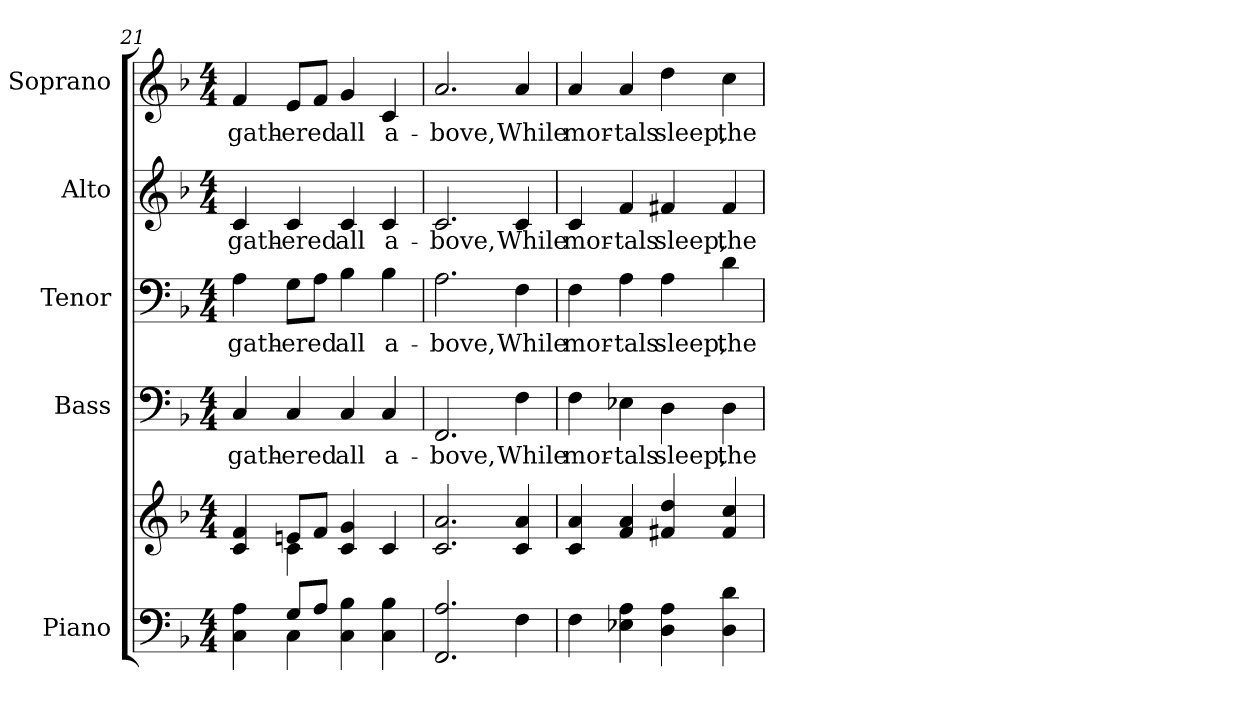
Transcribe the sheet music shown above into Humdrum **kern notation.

**kern	**kern	**kern	**text	**kern	**text	**kern	**text	**kern	**text
*part5	*part5	*part4	*part4	*part3	*part3	*part2	*part2	*part1	*part1
*staff6	*staff5	*staff4	*staff4	*staff3	*staff3	*staff2	*staff2	*staff1	*staff1
*I"Piano	*	*I"Bass	*	*I"Tenor	*	*I"Alto	*	*I"Soprano	*
*I'Pno.	*	*I'B.	*	*I'T.	*	*I'A.	*	*I'S.	*
!!LO:PB:g=z
*clefF4	*clefG2	*clefF4	*	*clefF4	*	*clefG2	*	*clefG2	*
*k[b-]	*k[b-]	*k[b-]	*	*k[b-]	*	*k[b-]	*	*k[b-]	*
*F:	*F:	*F:	*	*F:	*	*F:	*	*F:	*
*M4/4	*M4/4	*M4/4	*	*M4/4	*	*M4/4	*	*M4/4	*
=21	=21	=21	=21	=21	=21	=21	=21	=21	=21
*^	*^	*	*	*	*	*	*	*	*
!	!	!	!	!	!LO:LY:b:color=#000000	!	!	!	!	!	!
!	!	!	!	!	!	!	!LO:LY:b:color=#000000	!	!	!	!
!	!	!	!	!	!	!	!	!	!LO:LY:b:color=#000000	!	!
!	!	!	!	!	!	!	!	!	!	!	!LO:LY:b:color=#000000
4Ci\ 4Ai	4ryy	4ci/ 4fi	4ryy	4Ci/	gath-	4Ai\	gath-	4ci/	gath-	4fi/	gath-
!	!	!	!	!	!LO:LY:b:color=#000000	!	!	!	!	!	!
!	!	!	!	!	!	!	!LO:LY:b:color=#000000	!	!	!	!
!	!	!	!	!	!	!	!	!	!LO:LY:b:color=#000000	!	!
!	!	!	!	!	!	!	!	!	!	!	!LO:LY:b:color=#000000
8Gi/L	4Ci\	8eni/L	4ci\	4Ci/	-ered	8Gi\L	-ered	4ci/	-ered	8ei/L	-ered
8Ai/J	.	8fi/J	.	.	.	8Ai\J	.	.	.	8fi/J	.
!	!	!	!	!	!LO:LY:b:color=#000000	!	!	!	!	!	!
!	!	!	!	!	!	!	!LO:LY:b:color=#000000	!	!	!	!
!	!	!	!	!	!	!	!	!	!LO:LY:b:color=#000000	!	!
!	!	!	!	!	!	!	!	!	!	!	!LO:LY:b:color=#000000
4Ci\ 4B-i	2ryy	4ci/ 4gi	2ryy	4Ci/	all	4B-i\	all	4ci/	all	4gi/	all
!	!	!	!	!	!LO:LY:b:color=#000000	!	!	!	!	!	!
!	!	!	!	!	!	!	!LO:LY:b:color=#000000	!	!	!	!
!	!	!	!	!	!	!	!	!	!LO:LY:b:color=#000000	!	!
!	!	!	!	!	!	!	!	!	!	!	!LO:LY:b:color=#000000
4Ci\ 4B-i	.	4ci/	.	4Ci/	a-	4B-i\	a-	4ci/	a-	4ci/	a-
*v	*v	*	*	*	*	*	*	*	*	*	*
*	*v	*v	*	*	*	*	*	*	*	*
=22	=22	=22	=22	=22	=22	=22	=22	=22	=22
!	!	!	!LO:LY:b:color=#000000	!	!	!	!	!	!
!	!	!	!	!	!LO:LY:b:color=#000000	!	!	!	!
!	!	!	!	!	!	!	!LO:LY:b:color=#000000	!	!
!	!	!	!	!	!	!	!	!	!LO:LY:b:color=#000000
2.FFi/ 2.Ai	2.ci/ 2.ai	2.FFi/	-bove,	2.Ai\	-bove,	2.ci/	-bove,	2.ai/	-bove,
!	!	!	!LO:LY:b:color=#000000	!	!	!	!	!	!
!	!	!	!	!	!LO:LY:b:color=#000000	!	!	!	!
!	!	!	!	!	!	!	!LO:LY:b:color=#000000	!	!
!	!	!	!	!	!	!	!	!	!LO:LY:b:color=#000000
4Fi\	4ci/ 4ai	4Fi\	While	4Fi\	While	4ci/	While	4ai/	While
!!LO:PB:g=z
=23	=23	=23	=23	=23	=23	=23	=23	=23	=23
!	!	!	!LO:LY:b:color=#000000	!	!	!	!	!	!
!	!	!	!	!	!LO:LY:b:color=#000000	!	!	!	!
!	!	!	!	!	!	!	!LO:LY:b:color=#000000	!	!
!	!	!	!	!	!	!	!	!	!LO:LY:b:color=#000000
4Fi\	4ci/ 4ai	4Fi\	mor-	4Fi\	mor-	4ci/	mor-	4ai/	mor-
!	!	!	!LO:LY:b:color=#000000	!	!	!	!	!	!
!	!	!	!	!	!LO:LY:b:color=#000000	!	!	!	!
!	!	!	!	!	!	!	!LO:LY:b:color=#000000	!	!
!	!	!	!	!	!	!	!	!	!LO:LY:b:color=#000000
4E-Xi\ 4Ai	4fi/ 4ai	4E-Xi\	-tals	4Ai\	-tals	4fi/	-tals	4ai/	-tals
!	!	!	!LO:LY:b:color=#000000	!	!	!	!	!	!
!	!	!	!	!	!LO:LY:b:color=#000000	!	!	!	!
!	!	!	!	!	!	!	!LO:LY:b:color=#000000	!	!
!	!	!	!	!	!	!	!	!	!LO:LY:b:color=#000000
4Di\ 4Ai	4f#Xi/ 4ddi	4Di\	sleep,	4Ai\	sleep,	4f#Xi/	sleep,	4ddi\	sleep,
!	!	!	!LO:LY:b:color=#000000	!	!	!	!	!	!
!	!	!	!	!	!LO:LY:b:color=#000000	!	!	!	!
!	!	!	!	!	!	!	!LO:LY:b:color=#000000	!	!
!	!	!	!	!	!	!	!	!	!LO:LY:b:color=#000000
4Di\ 4di	4f#i/ 4cci	4Di\	the	4di\	the	4f#i/	the	4cci\	the
=	=	=	=	=	=	=	=	=	=
*-	*-	*-	*-	*-	*-	*-	*-	*-	*-
